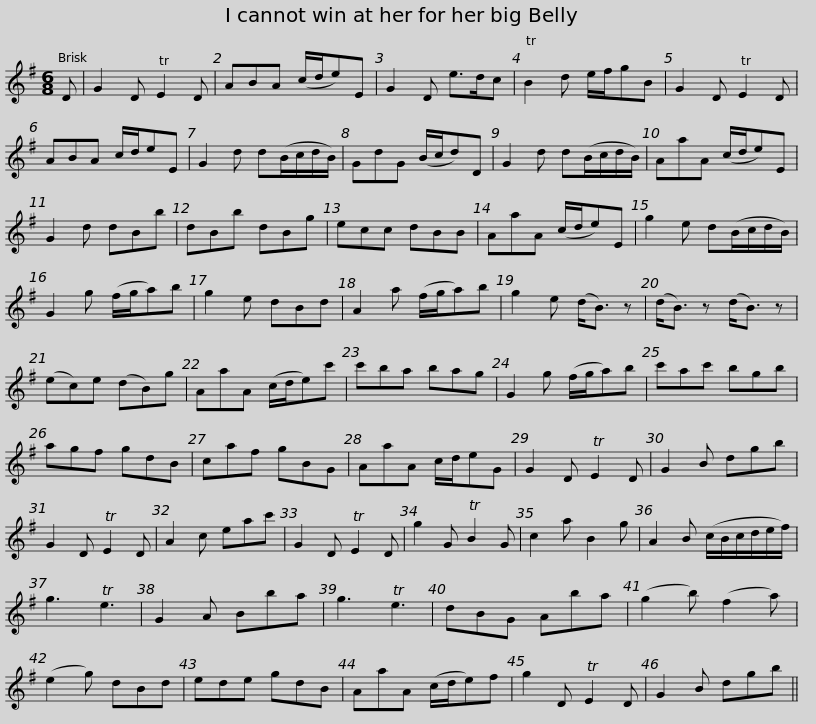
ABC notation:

X:1
L:1/8
M:6/8
I:linebreak $
K:G
V:1 treble
V:1
 D | G2 D TE2 D | ABA (c/d/e)E | G2 D e>dc | TB2 d e/f/gB | %5
 G2 D TE2 D | ABA c/d/eE | G2 d d(B/c/d/B/) |$ GdG (B/c/d)D | G2 d d(B/c/d/B/) | %10
 AaA (c/d/e)E | G2 d dBb | dBb dBg | ecc dBB | AaA (c/d/e)E |$ %15
 g2 e d(B/c/d/B/) | G2 g (f/g/a)b | g2 e dBd | A2 a (f/g/a)b | g2 e (d<B) z | %20
 (d<B) z (d<B) z | (ec)e (dB)g |$ AaA (c/d/e)c' | c'ba bag | G2 g (f/g/a)b | %25
 c'ac' bgb | agf gdB | caf gBG |$ AaA c/d/eG | G2 D TE2 D | %30
 G2 B dgb | G2 D TE2 D | A2 c eac' | G2 D TE2 D | g2 G TB2 G | %35
 c2 a B2 g |$ A2 B (c/B/c/d/e/f/) | g3 Te3 | G2 A Bba | g3 Te3 | %40
 dBG Aba | (g2 b) (f2 a) | (e2 g) dBd | ede gdB |$ AaA (c/d/e)f | %45
 g2 D TE2 D | G2 B dgb || %47
